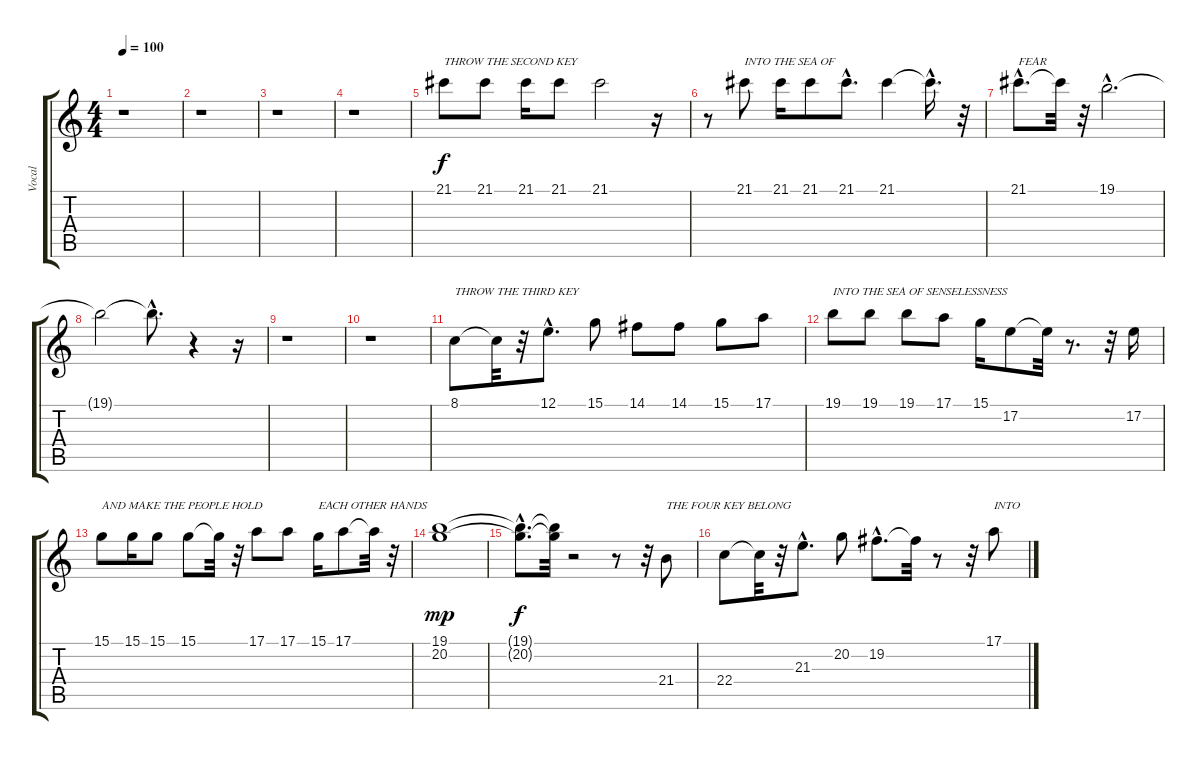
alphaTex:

\track ("Vocal" "Vocal") {instrument synthvoice}
\staff {score tabs}
\tuning (E4 B3 G3 D3 A2 E2) {hide}
\ts (4 4)
\tempo 100
\clef g2
\ks c
r.1{dy f} |
r.1 |
r.1 |
r.1 |
21.1.8{txt "THROW THE SECOND KEY"} 21.1.8 21.1.16 21.1.8 21.1.2 r.16 |
r.8 21.1.8{txt "INTO THE SEA OF "} 21.1.16 21.1.8 21.1{hac}.8{d} 21.1.4 21.1{hac t}.16{d} r.32 |
21.1{hac}.8{d txt "FEAR"} 21.1{t}.32 r.32 19.1{hac}.2{d} |
19.1{t}.2 19.1{hac t}.8{d} r.4 r.16 |
r.1 |
r.1 |
8.1.8{txt "THROW THE THIRD KEY"} 8.1{t}.32 r.32 12.1{hac}.8{d} 15.1.8 14.1.8 14.1.8 15.1.8 17.1.8 |
19.1.8{txt "INTO THE SEA OF SENSELESSNESS"} 19.1.8 19.1.8 17.1.8 15.1.16 17.2.8 17.2{t}.32 r.8{d} r.32 17.2.16 |
15.1.8{txt "AND MAKE THE PEOPLE HOLD"} 15.1.16 15.1.8 15.1.8 15.1{t}.32 r.32 17.1.8 17.1.8 15.1.16{txt "EACH OTHER HANDS"} 17.1.8 17.1{t}.32 r.32 |
(19.1 20.2).1{dy mp} |
(19.1{hac t} 20.2{hac t}).8{d dy f} (19.1{t} 20.2{t}).32 r.2 r.8 r.32 21.4.8{txt "THE FOUR KEY BELONG"} |
22.4.8 22.4{t}.32 r.32 21.3{hac}.8{d} 20.2.8 19.2{hac}.8{d} 19.2{t}.32 r.8 r.32 17.1.8{txt "INTO"}
